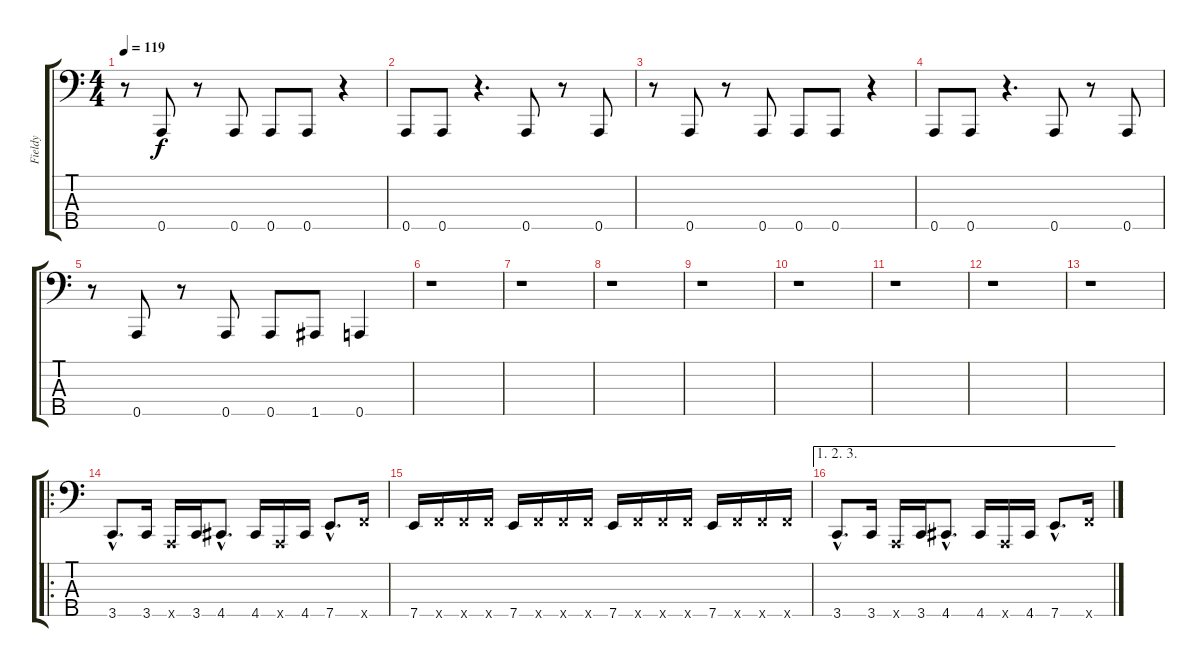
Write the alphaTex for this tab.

\track ("Fieldy" "Fieldy") {instrument slapbass1}
\staff {score tabs}
\tuning (F2 C2 G1 D1 A0) {hide}
\ts (4 4)
\tempo 119
\clef f4
\ks c
r.8{dy f} 0.5.8 r.8 0.5.8 0.5.8 0.5.8 r.4 |
0.5.8 0.5.8 r.4{d} 0.5.8 r.8 0.5.8 |
r.8 0.5.8 r.8 0.5.8 0.5.8 0.5.8 r.4 |
0.5.8 0.5.8 r.4{d} 0.5.8 r.8 0.5.8 |
r.8 0.5.8 r.8 0.5.8 0.5.8 1.5.8 0.5.4 |
r.1 |
r.1 |
r.1 |
r.1 |
r.1 |
r.1 |
r.1 |
r.1 |
\ro
3.5{hac}.8{d} 3.5.16 0.5{x}.16 3.5.16 4.5{hac}.8{d} 4.5.16 0.5{x}.16 4.5.16 7.5{hac}.8{d} 8.5{x}.16 |
7.5.16 8.5{x}.16 8.5{x}.16 8.5{x}.16 7.5.16 8.5{x}.16 8.5{x}.16 8.5{x}.16 7.5.16 8.5{x}.16 8.5{x}.16 8.5{x}.16 7.5.16 8.5{x}.16 8.5{x}.16 8.5{x}.16 |
\ae (1 2 3)
3.5{hac}.8{d} 3.5.16 0.5{x}.16 3.5.16 4.5{hac}.8{d} 4.5.16 0.5{x}.16 4.5.16 7.5{hac}.8{d} 8.5{x}.16
